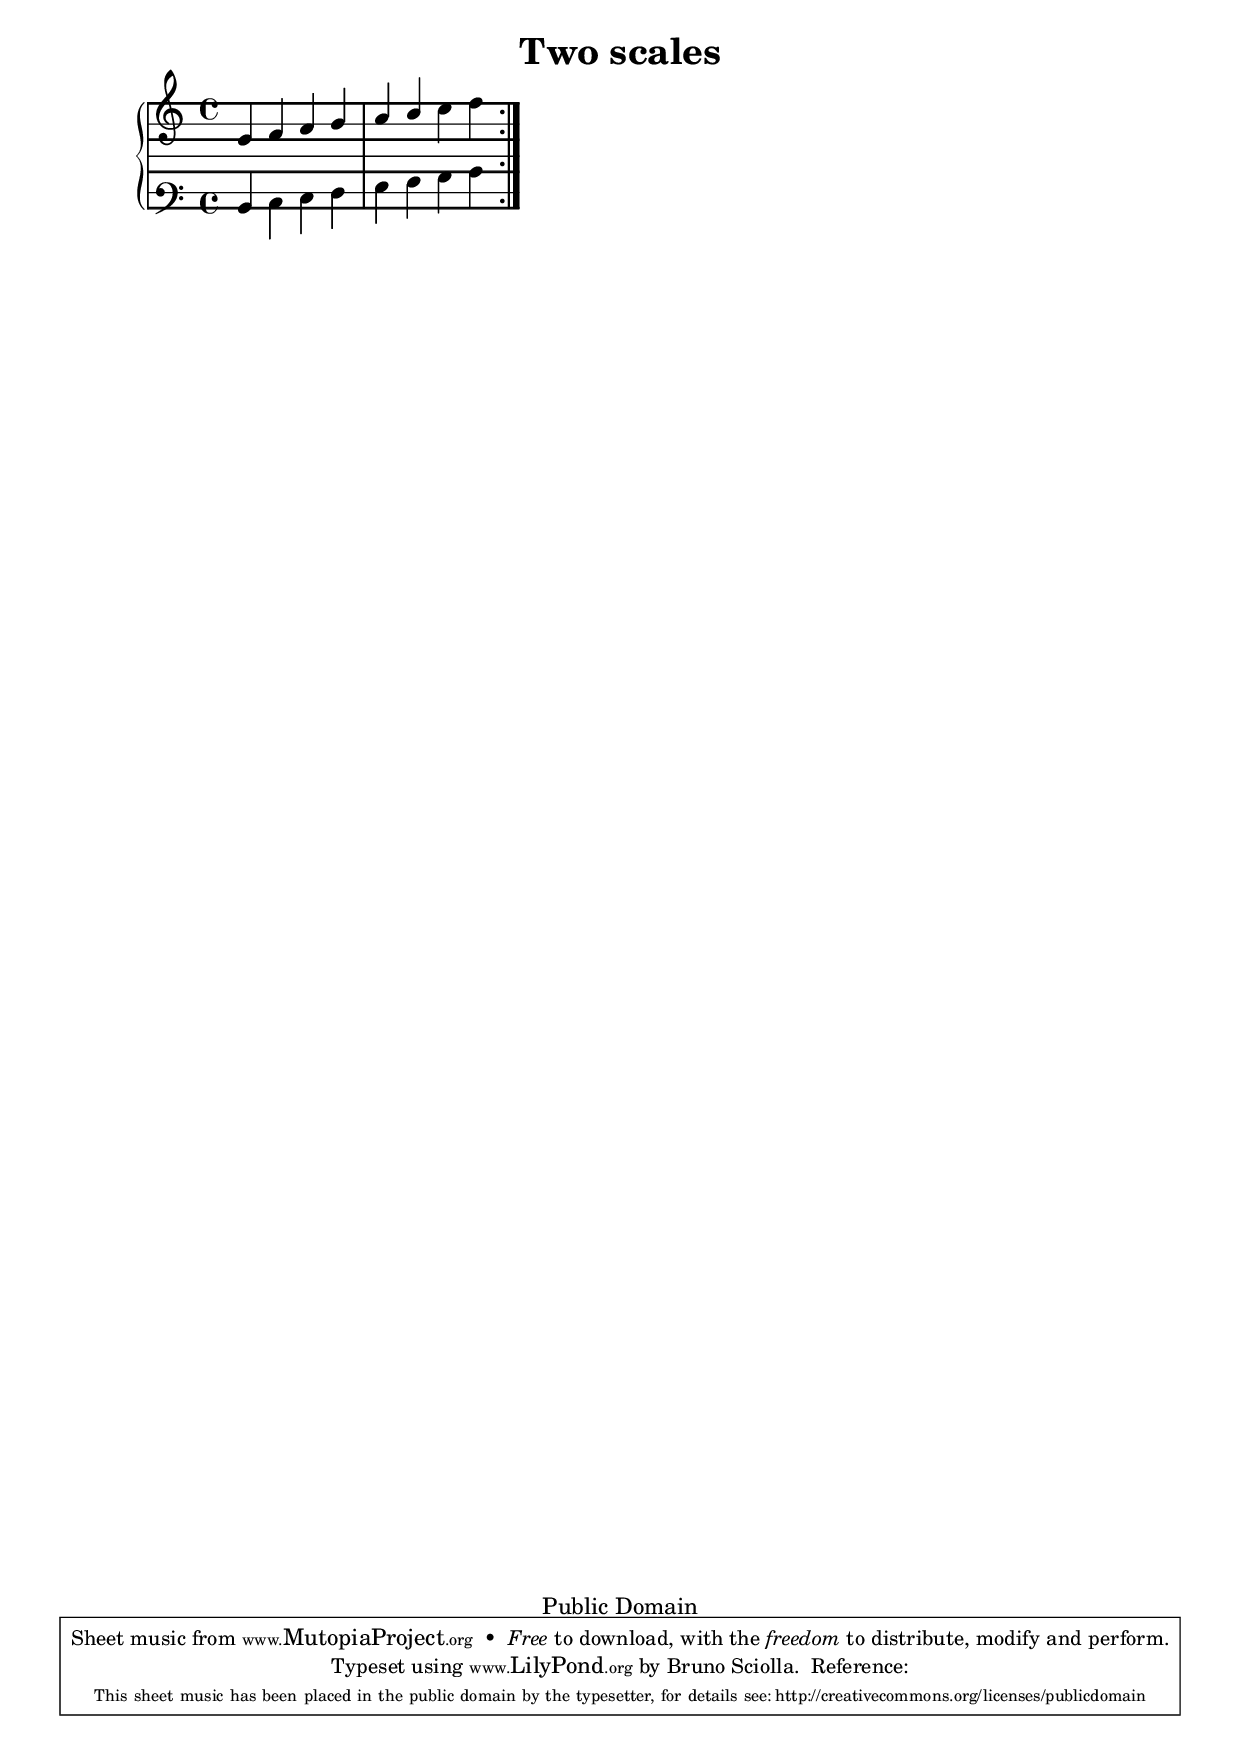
%/usr/bin/python

\header {
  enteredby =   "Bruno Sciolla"
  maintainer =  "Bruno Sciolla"
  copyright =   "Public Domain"
  filename =  ""
  title =   "Two scales"
  opus =  ""
  composer =  ""
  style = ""
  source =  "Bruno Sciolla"

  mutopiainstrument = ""
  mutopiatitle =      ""
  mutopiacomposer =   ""
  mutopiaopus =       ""
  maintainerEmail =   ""

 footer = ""
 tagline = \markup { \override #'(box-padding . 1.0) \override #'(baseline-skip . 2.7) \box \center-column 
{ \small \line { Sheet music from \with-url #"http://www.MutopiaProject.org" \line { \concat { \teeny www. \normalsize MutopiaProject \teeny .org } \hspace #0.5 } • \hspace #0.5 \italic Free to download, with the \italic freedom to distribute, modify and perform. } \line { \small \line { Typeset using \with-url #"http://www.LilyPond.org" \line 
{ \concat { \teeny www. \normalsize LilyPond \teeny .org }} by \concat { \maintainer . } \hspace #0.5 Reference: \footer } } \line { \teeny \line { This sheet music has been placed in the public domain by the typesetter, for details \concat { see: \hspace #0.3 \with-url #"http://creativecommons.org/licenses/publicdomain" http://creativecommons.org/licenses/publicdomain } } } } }
}

\version "2.18.2"

voiceone =   {
  
  \time 4/4
  \clef "treble"
 
  \repeat "volta" 2 {
c'4 d'4 e'4 f'4 | g'4 a'4 b'4 c''4 |
  }
}

voicetwo =  {

  \time 4/4
  \clef "bass"
  \repeat "volta" 2 {
c d4 e4 f4 | g4 a4 b4 c'4 |
  }
}


\score {

  \context PianoStaff << 
    \context Staff = "one" <<
       \override Staff.StaffSymbol.line-positions = #'(-5.85 -6 -6.15 -3  0.85 1 1.15)
       \voiceone
    >>
    \context Staff = "two" <<
      \override Staff.StaffSymbol.line-positions = #'(-0.85 -1 -1.15  2 5.85 6 6.15 9)
      \voicetwo
    >>
  >>

  \layout{}
  \midi {}
}
